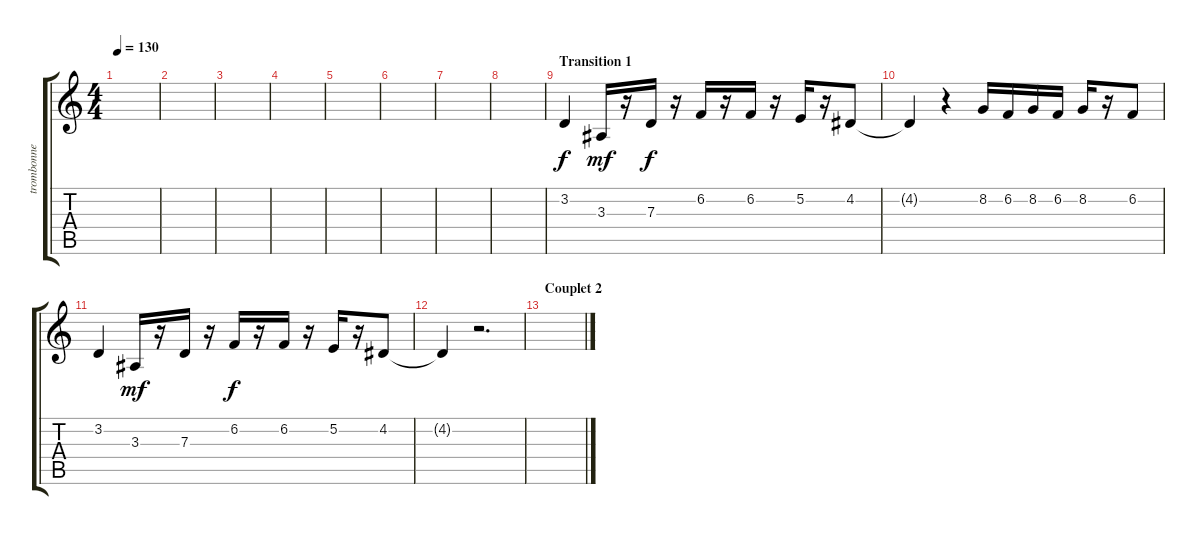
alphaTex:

\track ("trombonne" "trombonne") {instrument trombone}
\staff {score tabs}
\tuning (E4 B3 G3 D3 A2 E2) {hide}
\ts (4 4)
\tempo 130
\clef g2
\ks c
|
|
|
|
|
|
|
|
\section ("" "Transition 1")
3.2.4 3.3.16{dy mf} r.16 7.3.16{dy f} r.16 6.2.16 r.16 6.2.16 r.16 5.2.16 r.16 4.2.8 |
4.2{t}.4 r.4 8.2.16 6.2.16 8.2.16 6.2.16 8.2.16 r.16 6.2.8 |
3.2.4 3.3.16{dy mf} r.16 7.3.16 r.16 6.2.16{dy f} r.16 6.2.16 r.16 5.2.16 r.16 4.2.8 |
4.2{t}.4 r.2{d} |
\section ("" "Couplet 2")
